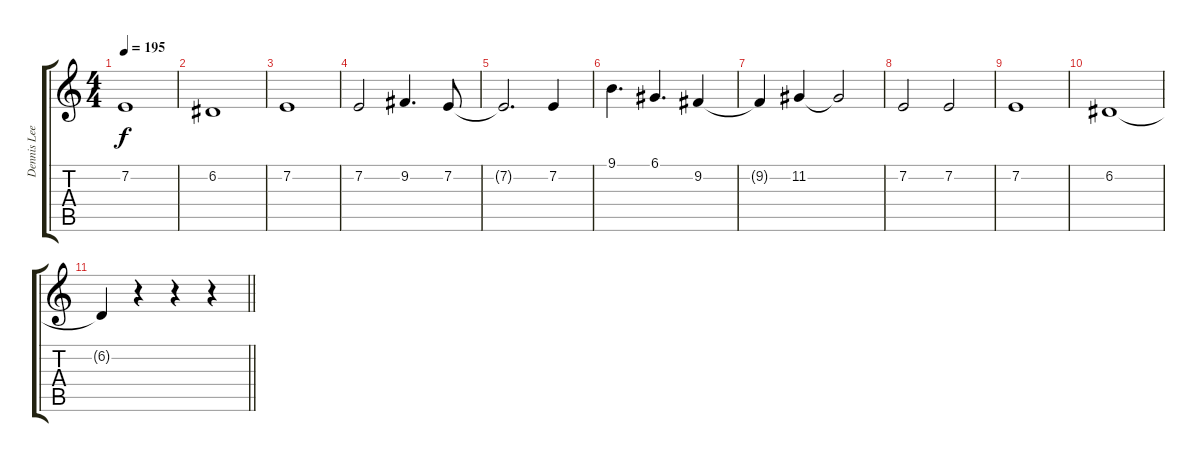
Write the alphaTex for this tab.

\track ("Dennis Lee - Vocals" "Dennis Lee") {instrument altosax}
\staff {score tabs}
\tuning (D4 A3 F3 C3 G2 D2) {hide}
\ts (4 4)
\tempo 195
\clef g2
\ks c
7.2.1{dy f} |
6.2.1 |
7.2.1 |
7.2.2 9.2.4{d} 7.2.8 |
7.2{t}.2{d} 7.2.4 |
9.1.4{d} 6.1.4{d} 9.2.4 |
9.2{t}.4 11.2.4 11.2{t}.2 |
7.2.2 7.2.2 |
7.2.1 |
6.2.1 |
\barLineRight lightlight
6.2{t}.4 r.4 r.4 r.4
